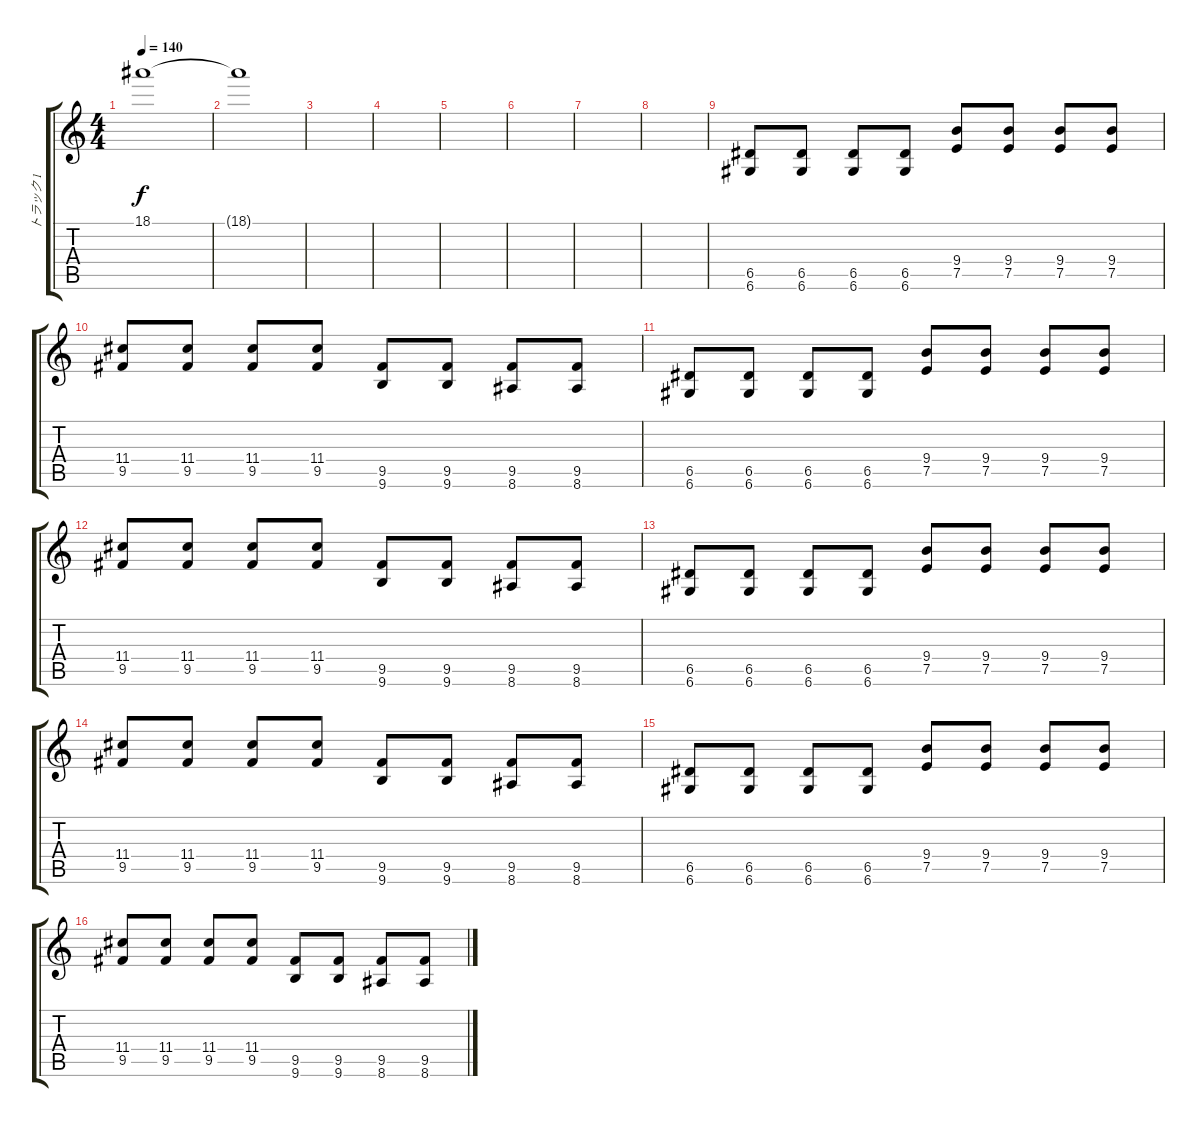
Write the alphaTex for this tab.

\track ("トラック 1" "トラック 1") {instrument acousticguitarsteel}
\staff {score tabs}
\tuning (E4 B3 G3 D3 A2 D2) {hide}
\ts (4 4)
\tempo 140
\clef g2
\ks c
18.1.1{dy f} |
18.1{t}.1 |
|
|
|
|
|
|
(6.5 6.6).8 (6.5 6.6).8 (6.5 6.6).8 (6.5 6.6).8 (9.4 7.5).8 (9.4 7.5).8 (9.4 7.5).8 (9.4 7.5).8 |
(11.4 9.5).8 (11.4 9.5).8 (11.4 9.5).8 (11.4 9.5).8 (9.5 9.6).8 (9.5 9.6).8 (9.5 8.6).8 (9.5 8.6).8 |
(6.5 6.6).8 (6.5 6.6).8 (6.5 6.6).8 (6.5 6.6).8 (9.4 7.5).8 (9.4 7.5).8 (9.4 7.5).8 (9.4 7.5).8 |
(11.4 9.5).8 (11.4 9.5).8 (11.4 9.5).8 (11.4 9.5).8 (9.5 9.6).8 (9.5 9.6).8 (9.5 8.6).8 (9.5 8.6).8 |
(6.5 6.6).8 (6.5 6.6).8 (6.5 6.6).8 (6.5 6.6).8 (9.4 7.5).8 (9.4 7.5).8 (9.4 7.5).8 (9.4 7.5).8 |
(11.4 9.5).8 (11.4 9.5).8 (11.4 9.5).8 (11.4 9.5).8 (9.5 9.6).8 (9.5 9.6).8 (9.5 8.6).8 (9.5 8.6).8 |
(6.5 6.6).8 (6.5 6.6).8 (6.5 6.6).8 (6.5 6.6).8 (9.4 7.5).8 (9.4 7.5).8 (9.4 7.5).8 (9.4 7.5).8 |
(11.4 9.5).8 (11.4 9.5).8 (11.4 9.5).8 (11.4 9.5).8 (9.5 9.6).8 (9.5 9.6).8 (9.5 8.6).8 (9.5 8.6).8
